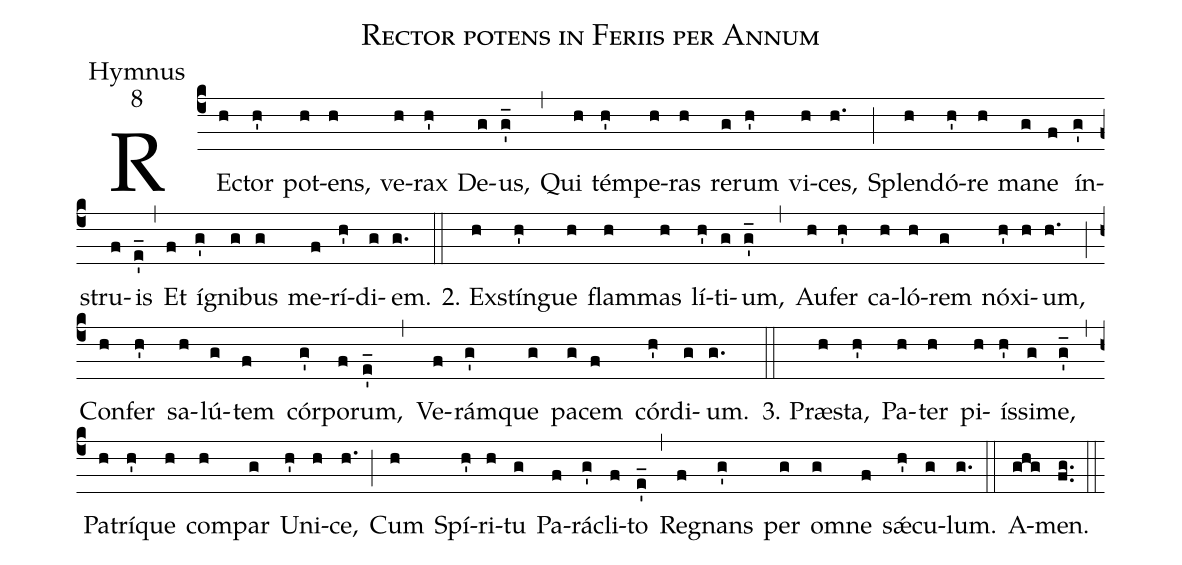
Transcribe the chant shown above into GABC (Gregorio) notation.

name:Rector potens in Feriis per Annum;
office-part:Hymnus;
mode:8;
%%
(c4)REc(h)tor(h') pot(h)ens,(h) ve(h)rax(h') De(g)us,(g'_) (,)
Qui(h) tém(h')pe(h)ras(h) re(g)rum(h') vi(h)ces,(h.) (;)
Splen(h)dó(h')re(h) ma(g)ne(f) ín(g')stru(f)is(e'_) (,)
Et(f) í(g')gni(g)bus(g) me(f)rí(h')di(g)em.(g.) (::)

2. Ex(h)stín(h')gue(h) flam(h)mas(h) lí(h')ti(g)um,(g'_) (,)
Au(h)fer(h') ca(h)ló(h)rem(g) nó(h')xi(h)um,(h.) (;)
Con(h)fer(h') sa(h)lú(g)tem(f) cór(g')po(f)rum,(e'_) (,)
Ve(f)rám(g')que(g) pa(g)cem(f) cór(h')di(g)um.(g.) (::)

3. Præ(h)sta,(h') Pa(h)ter(h) pi(h)ís(h')si(g)me,(g'_) (,)
Pa(h)trí(h')que(h) com(h)par(g) U(h')ni(h)ce,(h.) (;)
Cum(h) Spí(h')ri(h)tu(g) Pa(f)rá(g')cli(f)to(e'_) (,)
Re(f)gnans(g') per(g) om(g)ne(f) sǽ(h')cu(g)lum.(g.) (::)
A(ghg)men.(fg..) (::)
